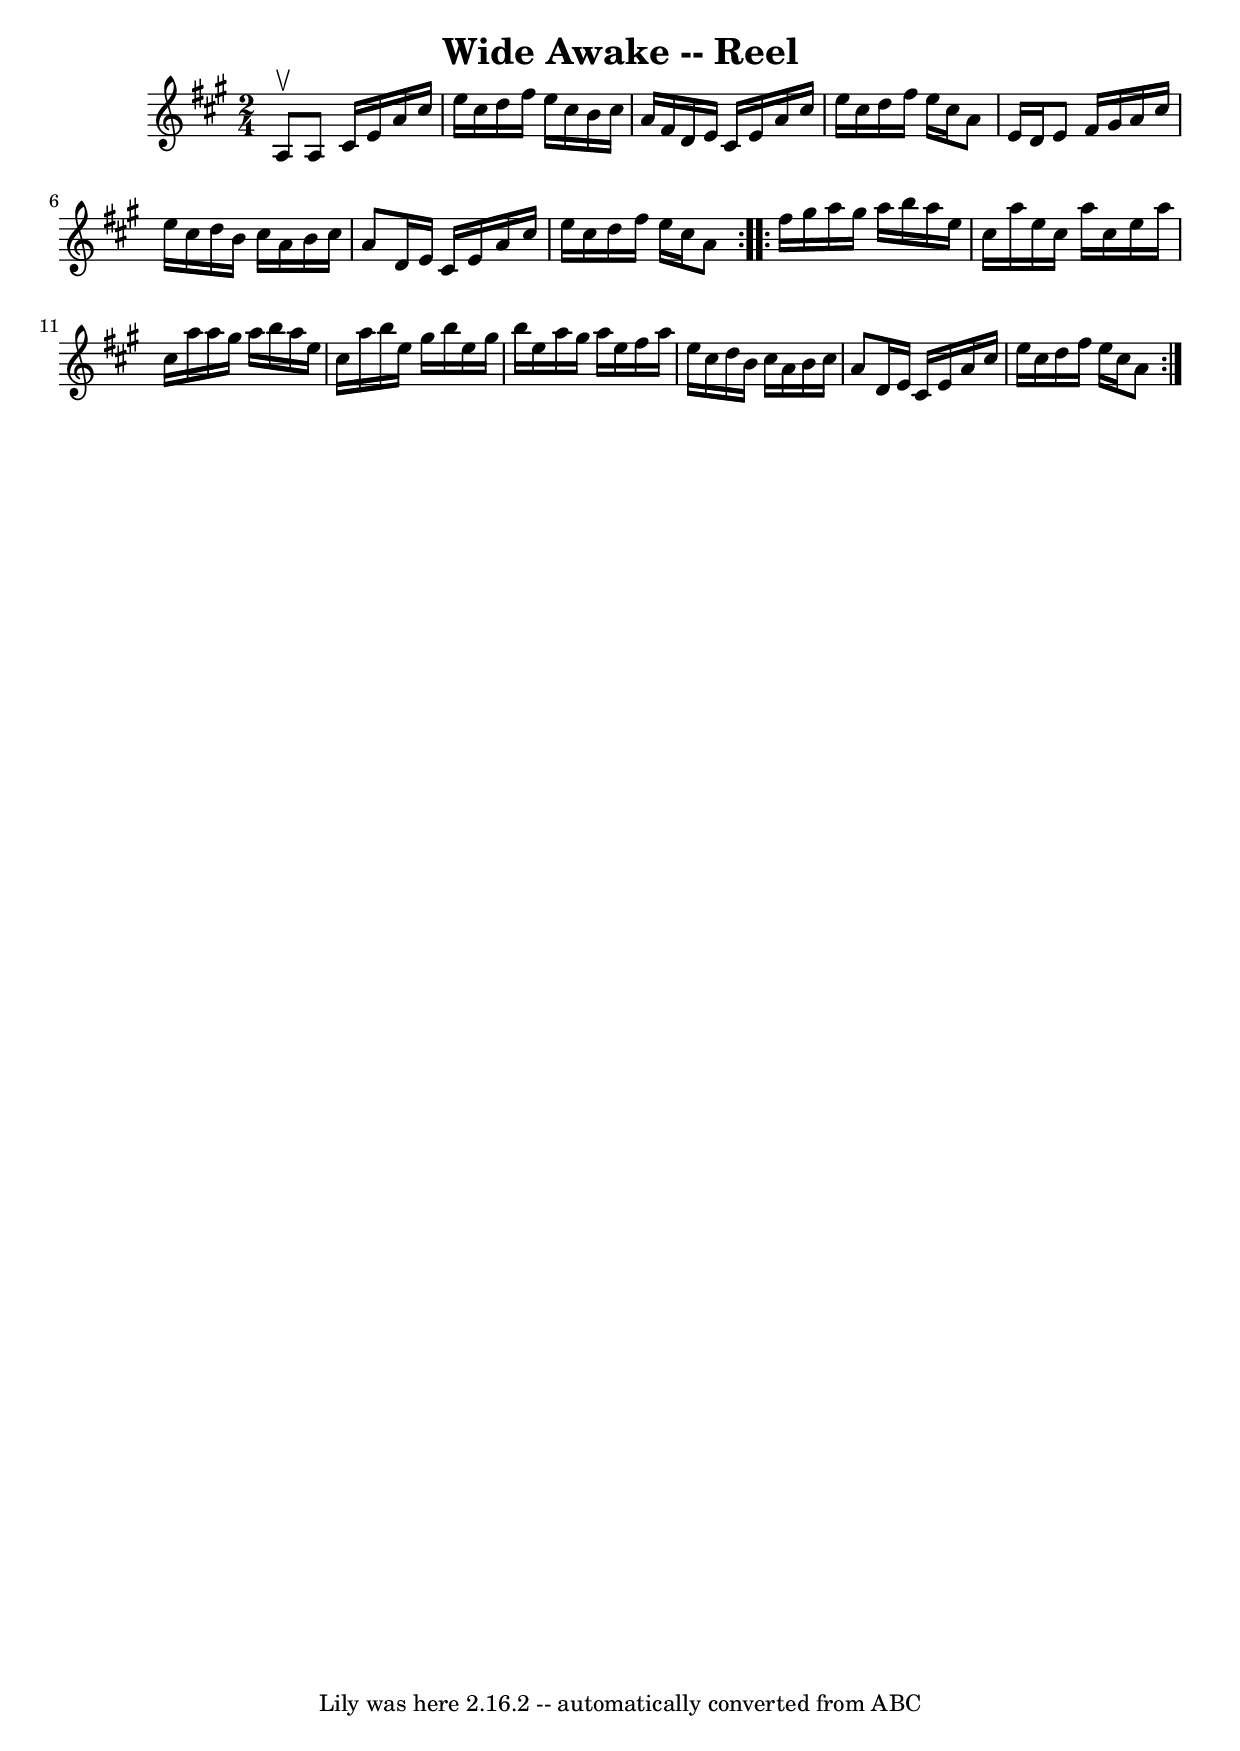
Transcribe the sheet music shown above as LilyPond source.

\version "2.7.40"
\include "Mammoth.ily"
\header {
	%% book = "Ryan's Mammoth Collection"
	crossRefNumber = "1"
	footnotes = ""
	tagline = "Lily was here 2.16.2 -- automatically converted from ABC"
	title = "Wide Awake -- Reel"
}
voicedefault =  {


\repeat volta 2 {
\time 2/4 \key a \major a8^\upbow |
 a8 cis'16 e'16 a'16    
cis''16 e''16 cis''16  |
 d''16 fis''16 e''16 cis''16    
b'16 cis''16 a'16 fis'16  |
 d'16 e'16 cis'16 e'16    
a'16 cis''16 e''16 cis''16  |
 d''16 fis''16 e''16    
cis''16 a'8 e'16 d'16  |
 e'8 fis'16 gis'16 a'16    
cis''16 e''16 cis''16  |
 d''16 b'16 cis''16 a'16    
b'16 cis''16 a'8  |
 d'16 e'16 cis'16 e'16 a'16    
cis''16 e''16 cis''16  |
 d''16 fis''16 e''16 cis''16    
a'8  } \repeat volta 2 { fis''16 gis''16  |
 a''16 gis''16    
a''16 b''16 a''16 e''16 cis''16 a''16  |
 e''16    
cis''16 a''16 cis''16 e''16 a''16 cis''16 a''16  |
   
a''16 gis''16 a''16 b''16 a''16 e''16 cis''16 a''16  
|
 b''16 e''16 gis''16 b''16 e''16 gis''16 b''16    
e''16  |
 a''16 gis''16 a''16 e''16 fis''16 a''16    
e''16 cis''16  |
 d''16 b'16 cis''16 a'16 b'16    
cis''16 a'8  |
 d'16 e'16 cis'16 e'16 a'16 cis''16    
e''16 cis''16  |
 d''16 fis''16 e''16 cis''16 a'8  }   
}

\score{
    <<

	\context Staff="default"
	{
	    \voicedefault 
	}

    >>
	\layout {
	}
	\midi {}
}
